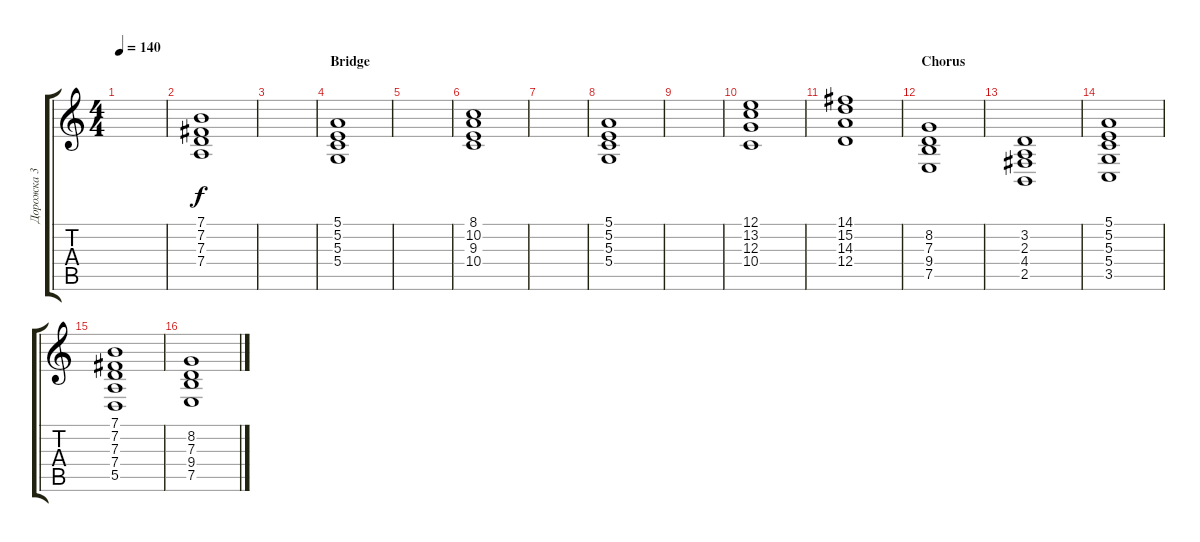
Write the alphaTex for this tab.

\track ("Дорожка 3" "Дорожка 3") {instrument acousticgrandpiano}
\staff {score tabs}
\tuning (E4 B3 G3 D3 A2 E2) {hide}
\ts (4 4)
\tempo 140
\clef g2
\ks c
|
(7.1 7.2 7.3 7.4).1 |
|
\section ("" "Bridge")
(5.1 5.2 5.3 5.4).1 |
|
(8.1 10.2 9.3 10.4).1 |
|
(5.1 5.2 5.3 5.4).1 |
|
(12.1 13.2 12.3 10.4).1 |
(14.1 15.2 14.3 12.4).1 |
\section ("" "Chorus")
(8.2 7.3 9.4 7.5).1 |
(3.2 2.3 4.4 2.5).1 |
(5.1 5.2 5.3 5.4 3.5).1 |
(7.1 7.2 7.3 7.4 5.5).1 |
(8.2 7.3 9.4 7.5).1
